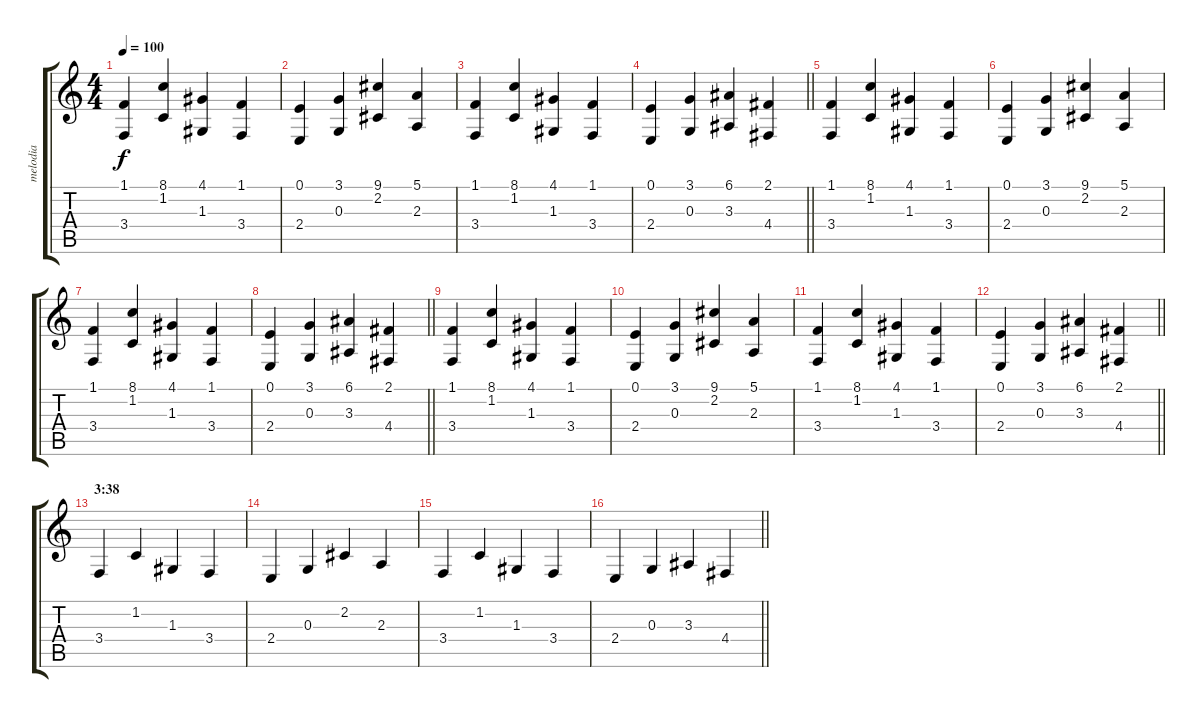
\track ("melodia" "melodia") {instrument tremolostrings}
\staff {score tabs}
\tuning (E4 B3 G3 D3 A2 E2) {hide}
\ts (4 4)
\tempo 100
\clef g2
\ks c
(1.1 3.4).4{dy f instrument tremolostrings} (8.1 1.2).4 (4.1 1.3).4 (1.1 3.4).4 |
(0.1 2.4).4 (3.1 0.3).4 (9.1 2.2).4 (5.1 2.3).4 |
(1.1 3.4).4 (8.1 1.2).4 (4.1 1.3).4 (1.1 3.4).4 |
\barLineRight lightlight
(0.1 2.4).4 (3.1 0.3).4 (6.1 3.3).4 (2.1 4.4).4 |
(1.1 3.4).4{instrument tremolostrings} (8.1 1.2).4 (4.1 1.3).4 (1.1 3.4).4 |
(0.1 2.4).4 (3.1 0.3).4 (9.1 2.2).4 (5.1 2.3).4 |
(1.1 3.4).4 (8.1 1.2).4 (4.1 1.3).4 (1.1 3.4).4 |
\barLineRight lightlight
(0.1 2.4).4 (3.1 0.3).4 (6.1 3.3).4 (2.1 4.4).4 |
(1.1 3.4).4{instrument tremolostrings} (8.1 1.2).4 (4.1 1.3).4 (1.1 3.4).4 |
(0.1 2.4).4 (3.1 0.3).4 (9.1 2.2).4 (5.1 2.3).4 |
(1.1 3.4).4 (8.1 1.2).4 (4.1 1.3).4 (1.1 3.4).4 |
\barLineRight lightlight
(0.1 2.4).4 (3.1 0.3).4 (6.1 3.3).4 (2.1 4.4).4 |
\section ("" "3:38")
3.4.4{instrument viola} 1.2.4 1.3.4 3.4.4 |
2.4.4 0.3.4 2.2.4 2.3.4 |
3.4.4 1.2.4 1.3.4 3.4.4 |
\barLineRight lightlight
2.4.4 0.3.4 3.3.4 4.4.4
